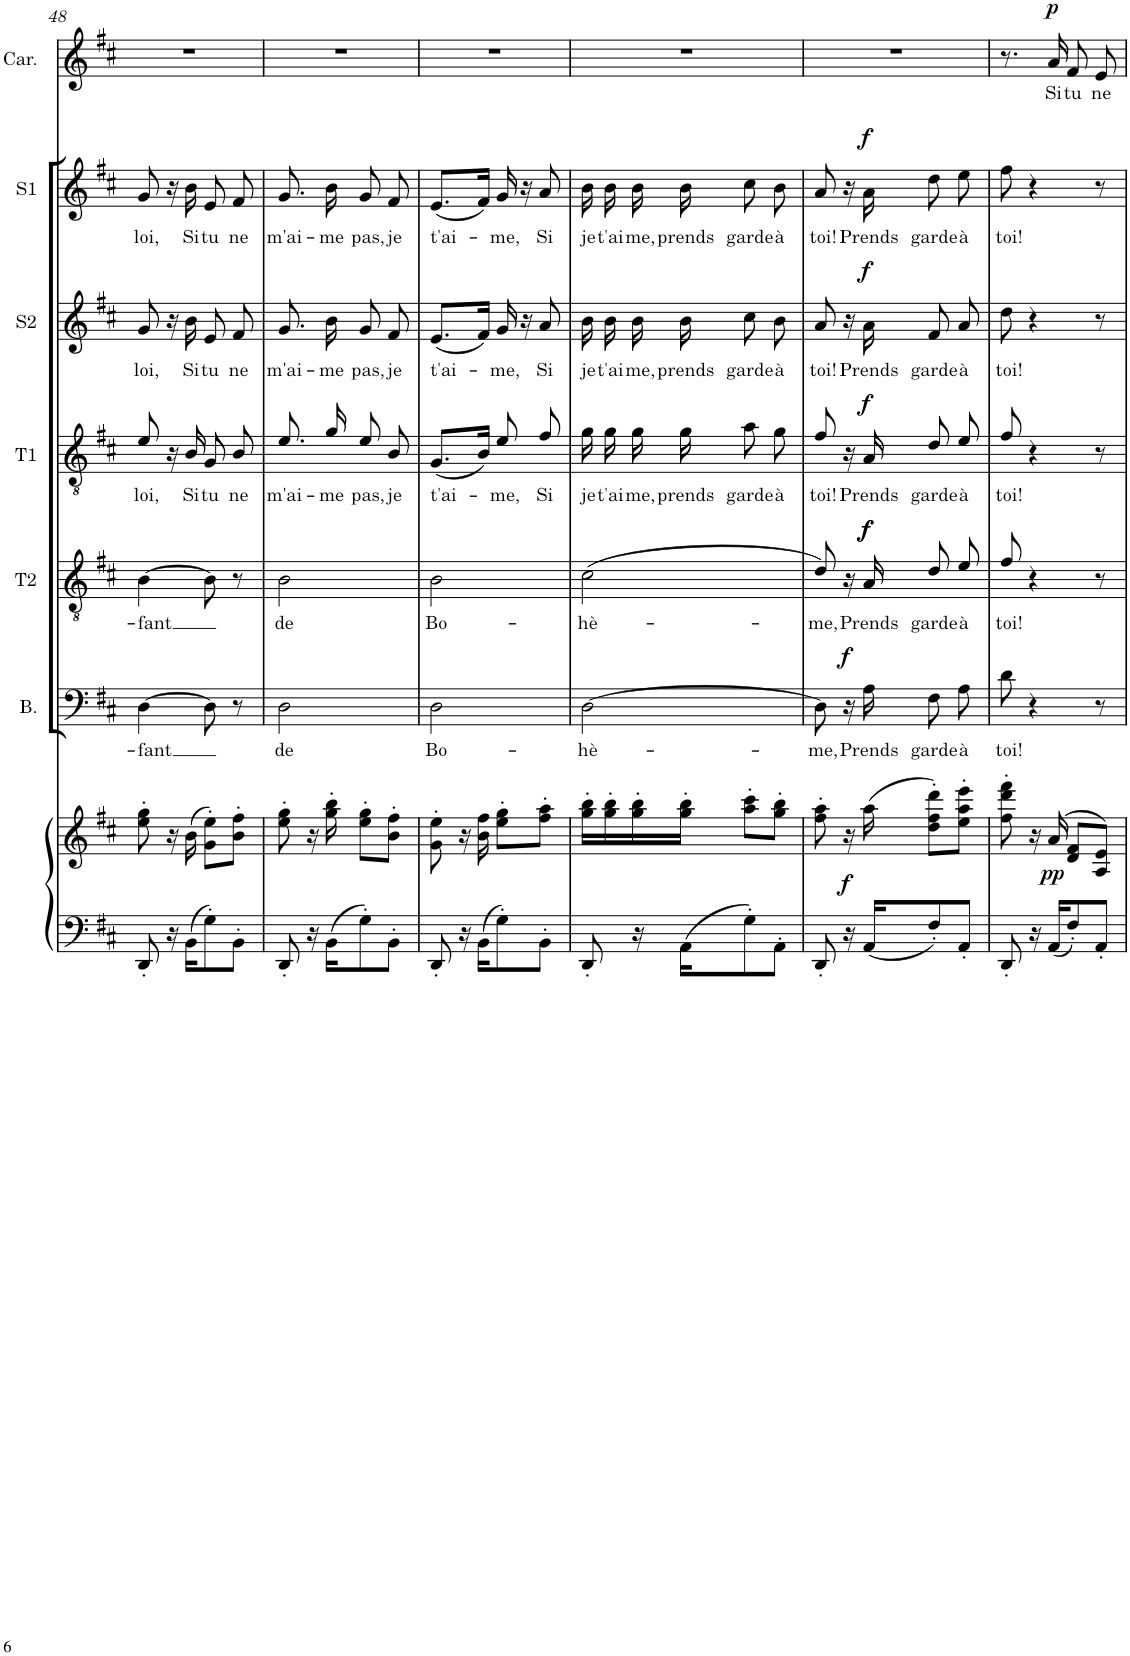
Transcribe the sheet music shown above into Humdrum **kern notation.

**kern	**kern	**dynam	**kern	**text	**dynam	**kern	**text	**dynam	**kern	**text	**dynam	**kern	**text	**dynam	**kern	**text	**dynam	**kern	**text	**dynam
*part7	*part7	*part7	*part6	*part6	*part6	*part5	*part5	*part5	*part4	*part4	*part4	*part3	*part3	*part3	*part2	*part2	*part2	*part1	*part1	*part1
*staff8	*staff7	*staff7/8	*staff6	*staff6	*staff6	*staff5	*staff5	*staff5	*staff4	*staff4	*staff4	*staff3	*staff3	*staff3	*staff2	*staff2	*staff2	*staff1	*staff1	*staff1
*I"Midi_1	*	*	*I"Basse	*	*	*I"Ténor 2	*	*	*I"Ténor 1	*	*	*I"Soprano 2	*	*	*I"Soprano 1	*	*	*I"Carmen	*	*
*	*	*	*I'B.	*	*	*I'T2	*	*	*I'T1	*	*	*I'S2	*	*	*I'S1	*	*	*I'Car.	*	*
!!LO:PB:g=z
*clefF4	*clefG2	*	*clefF4	*	*	*clefGv2	*	*	*clefGv2	*	*	*clefG2	*	*	*clefG2	*	*	*clefG2	*	*
*k[f#c#]	*k[f#c#]	*	*k[f#c#]	*	*	*k[f#c#]	*	*	*k[f#c#]	*	*	*k[f#c#]	*	*	*k[f#c#]	*	*	*k[f#c#]	*	*
*M2/4	*M2/4	*	*M2/4	*	*	*M2/4	*	*	*M2/4	*	*	*M2/4	*	*	*M2/4	*	*	*M2/4	*	*
=48	=48	=48	=48	=48	=48	=48	=48	=48	=48	=48	=48	=48	=48	=48	=48	=48	=48	=48	=48	=48
!	!	!	!	!LO:LY:b	!	!	!LO:LY:b	!	!	!LO:LY:b	!	!	!LO:LY:b	!	!	!LO:LY:b	!	!	!	!
8DD'/	8ee\' 8gg\'	.	[4D\	-fant	.	[4B\	-fant	.	8e/	loi,	.	8g/	loi,	.	8g/	loi,	.	2r	.	.
16r	16r	.	.	.	.	.	.	.	16r	.	.	16r	.	.	16r	.	.	.	.	.
!	!	!	!	!	!	!	!	!	!	!LO:LY:b	!	!	!LO:LY:b	!	!	!LO:LY:b	!	!	!	!
16BB\KL	(>16b\	.	.	.	.	.	.	.	16B/	Si	.	16b\	Si	.	16b\	Si	.	.	.	.
!	!	!	!	!	!	!	!	!	!	!LO:LY:b	!	!	!LO:LY:b	!	!	!LO:LY:b	!	!	!	!
8G'\	8g\' 8ee\'L)	.	8D\]	.	.	8B\]	.	.	8G/	tu	.	8e/	tu	.	8e/	tu	.	.	.	.
!	!	!	!	!	!	!	!	!	!	!LO:LY:b	!	!	!LO:LY:b	!	!	!LO:LY:b	!	!	!	!
8BB'\J	8b\' 8ff#\'J	.	8r	.	.	8r	.	.	8B/	ne	.	8f#/	ne	.	8f#/	ne	.	.	.	.
=49	=49	=49	=49	=49	=49	=49	=49	=49	=49	=49	=49	=49	=49	=49	=49	=49	=49	=49	=49	=49
!	!	!	!	!LO:LY:b	!	!	!LO:LY:b	!	!	!LO:LY:b	!	!	!LO:LY:b	!	!	!LO:LY:b	!	!	!	!
8DD'/	8ee\' 8gg\'	.	2D\	de	.	2B\	de	.	8.e/	m'ai-	.	8.g/	m'ai-	.	8.g/	m'ai-	.	2r	.	.
16r	16r	.	.	.	.	.	.	.	.	.	.	.	.	.	.	.	.	.	.	.
!	!	!	!	!	!	!	!	!	!	!LO:LY:b	!	!	!LO:LY:b	!	!	!LO:LY:b	!	!	!	!
16BB\KL	16gg\' 16bb\'	.	.	.	.	.	.	.	16g/	-me	.	16b\	-me	.	16b\	-me	.	.	.	.
!	!	!	!	!	!	!	!	!	!	!LO:LY:b	!	!	!LO:LY:b	!	!	!LO:LY:b	!	!	!	!
8G'\	8ee\' 8gg\'L	.	.	.	.	.	.	.	8e/	pas,	.	8g/	pas,	.	8g/	pas,	.	.	.	.
!	!	!	!	!	!	!	!	!	!	!LO:LY:b	!	!	!LO:LY:b	!	!	!LO:LY:b	!	!	!	!
8BB'\J	8b\' 8ff#\'J	.	.	.	.	.	.	.	8B/	je	.	8f#/	je	.	8f#/	je	.	.	.	.
=50	=50	=50	=50	=50	=50	=50	=50	=50	=50	=50	=50	=50	=50	=50	=50	=50	=50	=50	=50	=50
!	!	!	!	!LO:LY:b	!	!	!LO:LY:b	!	!	!LO:LY:b	!	!	!LO:LY:b	!	!	!LO:LY:b	!	!	!	!
8DD'/	8g\' 8ee\'	.	2D\	Bo-	.	2B\	Bo-	.	(<8.G/L	t'ai-	.	(<8.e/L	t'ai-	.	(<8.e/L	t'ai-	.	2r	.	.
16r	16r	.	.	.	.	.	.	.	.	.	.	.	.	.	.	.	.	.	.	.
16BB\KL	16b\ 16ff#\	.	.	.	.	.	.	.	16B/Jk)	.	.	16f#/Jk)	.	.	16f#/Jk)	.	.	.	.	.
!	!	!	!	!	!	!	!	!	!	!LO:LY:b	!	!	!LO:LY:b	!	!	!LO:LY:b	!	!	!	!
8G'\	8ee\' 8gg\'L	.	.	.	.	.	.	.	8e/	-me,	.	16g/	-me,	.	16g/	-me,	.	.	.	.
.	.	.	.	.	.	.	.	.	.	.	.	16r	.	.	16r	.	.	.	.	.
!	!	!	!	!	!	!	!	!	!	!LO:LY:b	!	!	!LO:LY:b	!	!	!LO:LY:b	!	!	!	!
8BB'\J	8ff#\' 8aa\'J	.	.	.	.	.	.	.	8f#/	Si	.	8a/	Si	.	8a/	Si	.	.	.	.
=51	=51	=51	=51	=51	=51	=51	=51	=51	=51	=51	=51	=51	=51	=51	=51	=51	=51	=51	=51	=51
!	!	!	!	!LO:LY:b	!	!	!LO:LY:b	!	!	!LO:LY:b	!	!	!LO:LY:b	!	!	!LO:LY:b	!	!	!	!
8DD'/	16gg\' 16bb\'LL	.	[2D\	-hè-	.	(2c#\	-hè-	.	16g\	je	.	16b\	je	.	16b\	je	.	2r	.	.
!	!	!	!	!	!	!	!	!	!	!LO:LY:b	!	!	!LO:LY:b	!	!	!LO:LY:b	!	!	!	!
.	16gg\' 16bb\'	.	.	.	.	.	.	.	16g\	t'ai-	.	16b\	t'ai-	.	16b\	t'ai-	.	.	.	.
!	!	!	!	!	!	!	!	!	!	!LO:LY:b	!	!	!LO:LY:b	!	!	!LO:LY:b	!	!	!	!
16r	16gg\' 16bb\'	.	.	.	.	.	.	.	16g\	-me,	.	16b\	-me,	.	16b\	-me,	.	.	.	.
!	!	!	!	!	!	!	!	!	!	!LO:LY:b	!	!	!LO:LY:b	!	!	!LO:LY:b	!	!	!	!
16AA\KL	16gg\' 16bb\'JJ	.	.	.	.	.	.	.	16g\	prends	.	16b\	prends	.	16b\	prends	.	.	.	.
!	!	!	!	!	!	!	!	!	!	!LO:LY:b	!	!	!LO:LY:b	!	!	!LO:LY:b	!	!	!	!
8G'\	8aa\' 8ccc#\'L	.	.	.	.	.	.	.	8a\	garde	.	8cc#\	garde	.	8cc#\	garde	.	.	.	.
!	!	!	!	!	!	!	!	!	!	!LO:LY:b	!	!	!LO:LY:b	!	!	!LO:LY:b	!	!	!	!
8AA'\J	8gg\' 8bb\'J	.	.	.	.	.	.	.	8g\	à	.	8b\	à	.	8b\	à	.	.	.	.
=52	=52	=52	=52	=52	=52	=52	=52	=52	=52	=52	=52	=52	=52	=52	=52	=52	=52	=52	=52	=52
!	!	!	!	!LO:LY:b	!	!	!LO:LY:b	!	!	!LO:LY:b	!	!	!LO:LY:b	!	!	!LO:LY:b	!	!	!	!
8DD'/	8ff#\' 8aa\'	.	8D\]	-me,	.	8d/)	-me,	.	8f#/	toi!	.	8a/	toi!	.	8a/	toi!	.	2r	.	.
!	!	!LO:DY:a=2	!	!	!LO:DY:a	!	!	!	!	!	!	!	!	!	!	!	!	!	!	!
16r	16r	f	16r	.	f	16r	.	.	16r	.	.	16r	.	.	16r	.	.	.	.	.
!	!	!	!	!LO:LY:b	!	!	!LO:LY:b	!LO:DY:a	!	!LO:LY:b	!	!	!LO:LY:b	!	!	!LO:LY:b	!	!	!	!
!	!	!	!	!	!	!	!	!LO:DY:n=1:a	!	!	!LO:DY:a	!	!	!LO:DY:a	!	!	!LO:DY:a	!	!	!
16AA/KL	(>16aa\	.	16A\	Prends	.	16A/	Prends	f f	16A/	Prends	f	16a\	Prends	f	16a\	Prends	f	.	.	.
!	!	!	!	!LO:LY:b	!	!	!LO:LY:b	!	!	!LO:LY:b	!	!	!LO:LY:b	!	!	!LO:LY:b	!	!	!	!
8F#'/	8dd\' 8ff#\' 8ddd\'L)	.	8F#\L	garde	.	8d/L	garde	.	8d/	garde	.	8f#/	garde	.	8dd\	garde	.	.	.	.
!	!	!	!	!LO:LY:b	!	!	!LO:LY:b	!	!	!LO:LY:b	!	!	!LO:LY:b	!	!	!LO:LY:b	!	!	!	!
8AA'/J	8ee\' 8aa\' 8eee\'J	.	8A\J	à	.	8e/J	à	.	8e/	à	.	8a/	à	.	8ee\	à	.	.	.	.
=53	=53	=53	=53	=53	=53	=53	=53	=53	=53	=53	=53	=53	=53	=53	=53	=53	=53	=53	=53	=53
!	!	!	!	!LO:LY:b	!	!	!LO:LY:b	!	!	!LO:LY:b	!	!	!LO:LY:b	!	!	!LO:LY:b	!	!	!	!
8DD'/	8ff#\' 8ddd\' 8fff#\'	.	8d\	toi!	.	8f#/	toi!	.	8f#/	toi!	.	8dd\	toi!	.	8ff#\	toi!	.	8.r	.	.
16r	16r	.	4r	.	.	4r	.	.	4r	.	.	4r	.	.	4r	.	.	.	.	.
!	!	!LO:DY:b	!	!	!	!	!	!	!	!	!	!	!	!	!	!	!	!	!LO:LY:b	!LO:DY:a
16AA/KL	(>16a/	pp	.	.	.	.	.	.	.	.	.	.	.	.	.	.	.	16a/	Si	p
!	!	!	!	!	!	!	!	!	!	!	!	!	!	!	!	!	!	!	!LO:LY:b	!
8F#'/	8d/ 8f#/L	.	.	.	.	.	.	.	.	.	.	.	.	.	.	.	.	8f#/L	tu	.
!	!	!	!	!	!	!	!	!	!	!	!	!	!	!	!	!	!	!	!LO:LY:b	!
8AA'/J	8A/ 8e/J)	.	8r	.	.	8r	.	.	8r	.	.	8r	.	.	8r	.	.	8e/J	ne	.
=	=	=	=	=	=	=	=	=	=	=	=	=	=	=	=	=	=	=	=	=
*-	*-	*-	*-	*-	*-	*-	*-	*-	*-	*-	*-	*-	*-	*-	*-	*-	*-	*-	*-	*-
